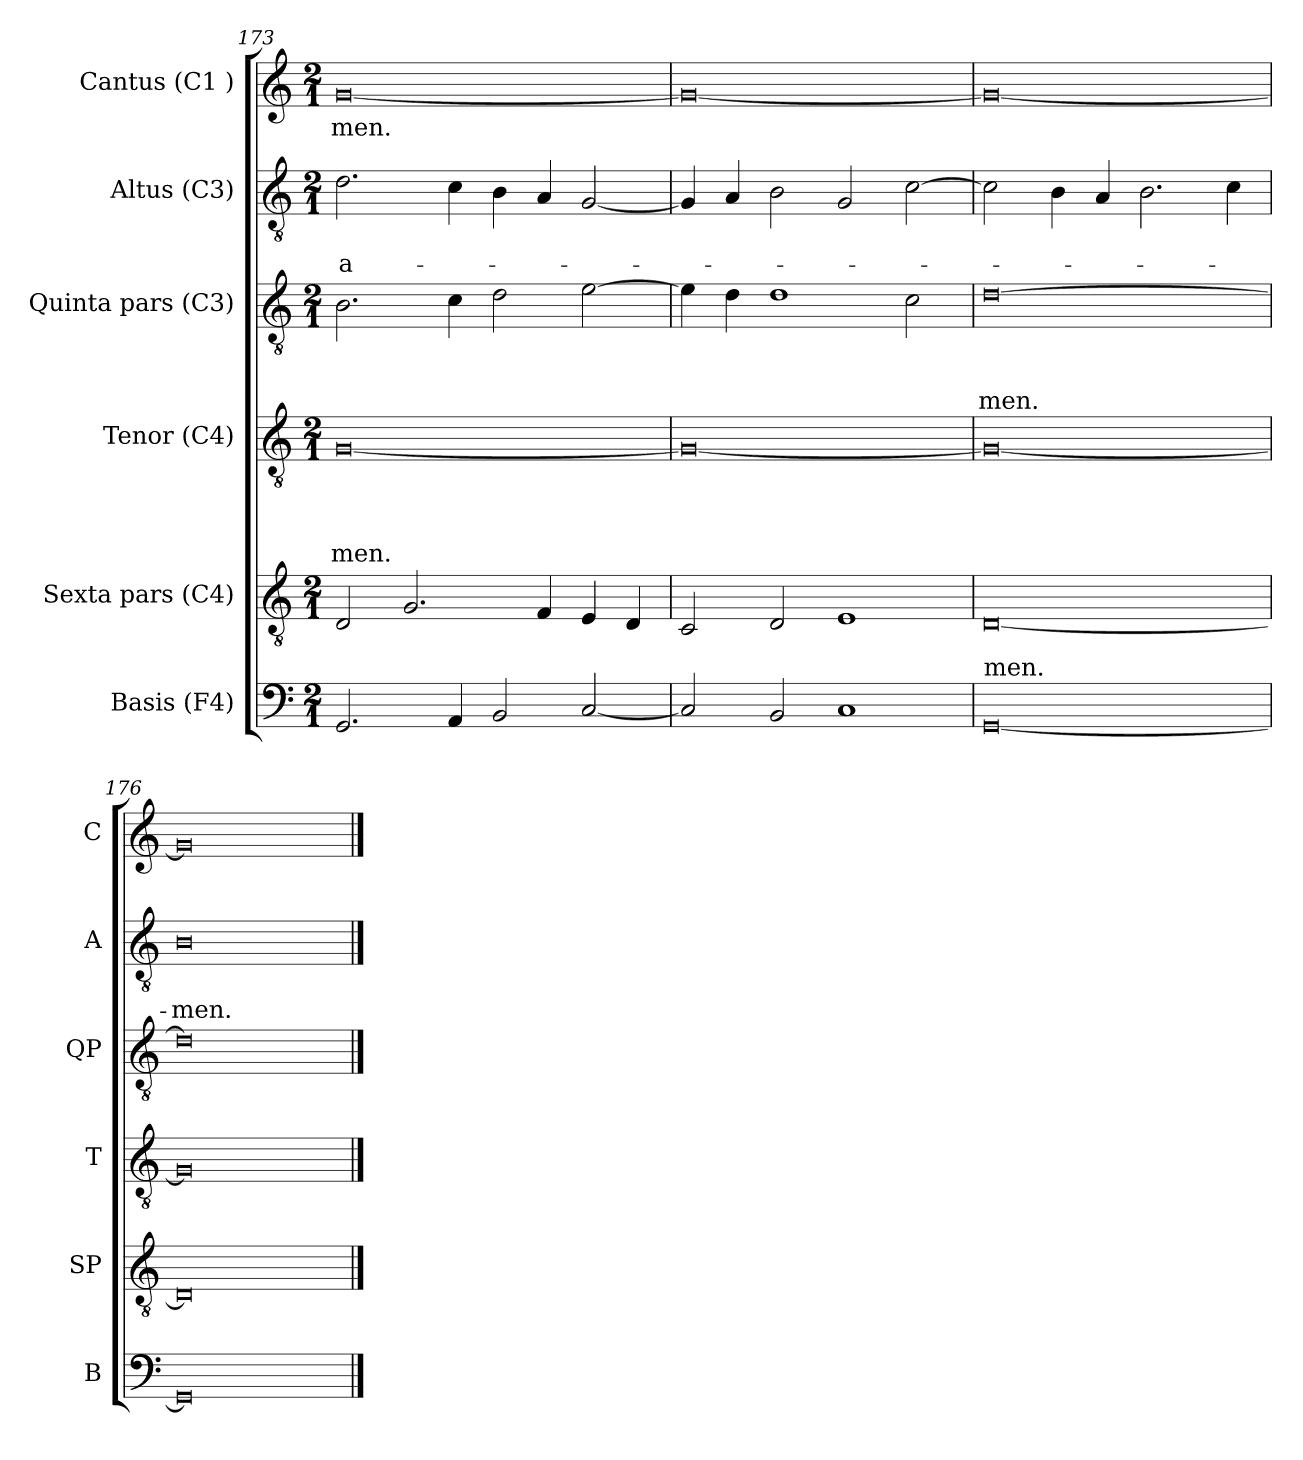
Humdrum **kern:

**kern	**kern	**kern	**text	**text	**text	**text	**kern	**text	**text	**text	**kern	**text	**text	**kern	**text
*part6	*part5	*part4	*part4	*part4	*part4	*part4	*part3	*part3	*part3	*part3	*part2	*part2	*part2	*part1	*part1
*staff6	*staff5	*staff4	*staff4	*staff4	*staff4	*staff4	*staff3	*staff3	*staff3	*staff3	*staff2	*staff2	*staff2	*staff1	*staff1
*I"Basis (F4)	*I"Sexta pars (C4)	*I"Tenor (C4)	*	*	*	*	*I"Quinta pars (C3)	*	*	*	*I"Altus (C3)	*	*	*I"Cantus (C1 )	*
*I'B	*I'SP	*I'T	*	*	*	*	*I'QP	*	*	*	*I'A	*	*	*I'C	*
*clefF4	*clefGv2	*clefGv2	*	*	*	*	*clefGv2	*	*	*	*clefGv2	*	*	*clefG2	*
*k[]	*k[]	*k[]	*	*	*	*	*k[]	*	*	*	*k[]	*	*	*k[]	*
*C:	*C:	*C:	*	*	*	*	*C:	*	*	*	*C:	*	*	*C:	*
*M2/1	*M2/1	*M2/1	*	*	*	*	*M2/1	*	*	*	*M2/1	*	*	*M2/1	*
=173	=173	=173	=173	=173	=173	=173	=173	=173	=173	=173	=173	=173	=173	=173	=173
!	!	!	!	!	!	!LO:LY:b	!	!	!	!	!	!	!LO:LY:b	!	!LO:LY:b
2.GG/	2D/	[<0G	.	.	.	-men.	2.B\	.	.	.	2.d\	.	-a-	[<0g	-men.
.	2.G/	.	.	.	.	.	.	.	.	.	.	.	.	.	.
4AA/	.	.	.	.	.	.	4c\	.	.	.	4c\	.	.	.	.
2BB/	.	.	.	.	.	.	2d\	.	.	.	4B\	.	.	.	.
.	4F/	.	.	.	.	.	.	.	.	.	4A/	.	.	.	.
[<2C/	4E/	.	.	.	.	.	[>2e\	.	.	.	[<2G/	.	.	.	.
.	4D/	.	.	.	.	.	.	.	.	.	.	.	.	.	.
=174	=174	=174	=174	=174	=174	=174	=174	=174	=174	=174	=174	=174	=174	=174	=174
2C/]	2C/	0G_	.	.	.	.	4e\]	.	.	.	4G/]	.	.	0g_	.
.	.	.	.	.	.	.	4d\	.	.	.	4A/	.	.	.	.
2BB/	2D/	.	.	.	.	.	1d	.	.	.	2B\	.	.	.	.
1C	1E	.	.	.	.	.	.	.	.	.	2G/	.	.	.	.
.	.	.	.	.	.	.	2c\	.	.	.	[>2c\	.	.	.	.
=175	=175	=175	=175	=175	=175	=175	=175	=175	=175	=175	=175	=175	=175	=175	=175
!LO:TX:a:t=men.	!	!	!	!	!	!	!	!	!	!	!	!	!	!	!
!	!	!	!	!	!	!	!	!	!	!LO:LY:b	!	!	!	!	!
[<0GG	[<0D	0G_	.	.	.	.	[>0d	.	.	-men.	2c\]	.	.	0g_	.
.	.	.	.	.	.	.	.	.	.	.	4B\	.	.	.	.
.	.	.	.	.	.	.	.	.	.	.	4A/	.	.	.	.
.	.	.	.	.	.	.	.	.	.	.	2.B\	.	.	.	.
.	.	.	.	.	.	.	.	.	.	.	4c\	.	.	.	.
=176	=176	=176	=176	=176	=176	=176	=176	=176	=176	=176	=176	=176	=176	=176	=176
!	!	!	!	!	!	!	!	!	!	!	!	!	!LO:LY:b	!	!
0GG]	0D]	0G]	.	.	.	.	0d]	.	.	.	0B	.	-men.	0g]	.
==	==	==	==	==	==	==	==	==	==	==	==	==	==	==	==
*-	*-	*-	*-	*-	*-	*-	*-	*-	*-	*-	*-	*-	*-	*-	*-
